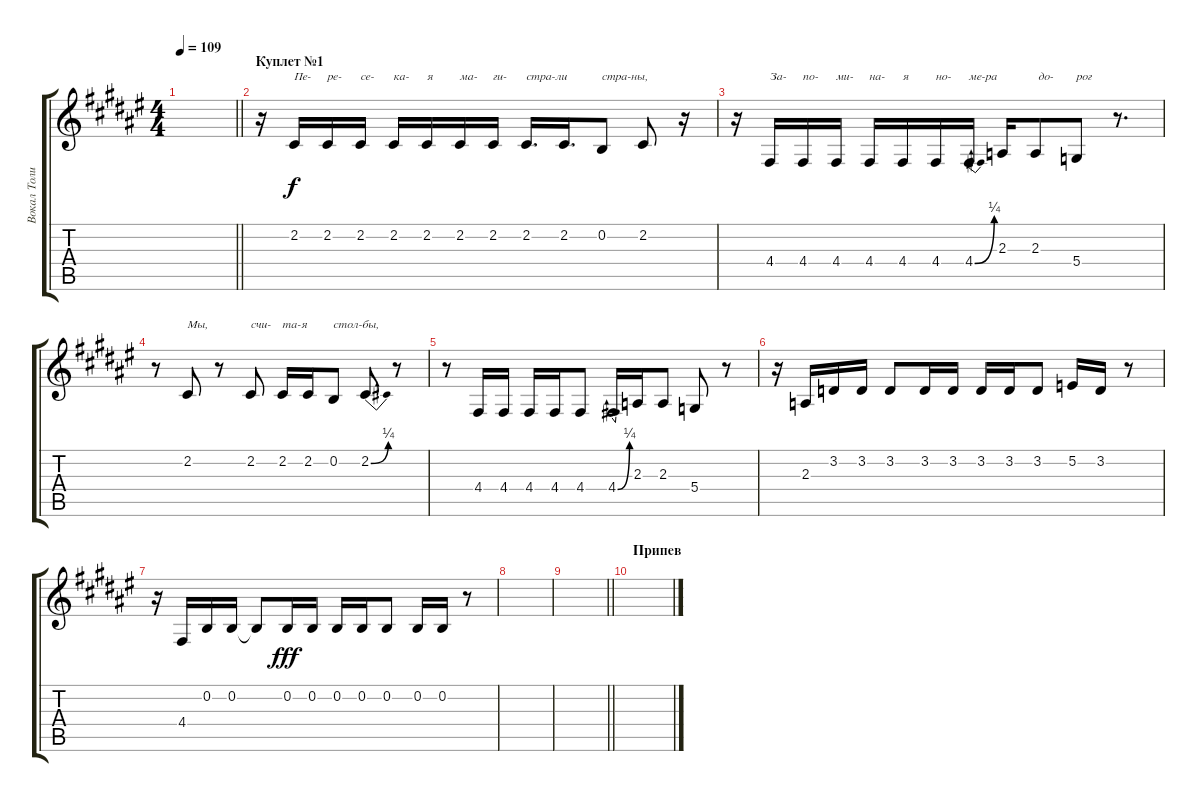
\track ("Вокал Толик" "Вокал Толи") {instrument tenorsax}
\staff {score tabs}
\tuning (E4 B3 G3 D3 A2 E2) {hide}
\ts (4 4)
\tempo 109
\clef g2
\barLineRight lightlight
\ks f#
|
\section ("" "Куплет №1")
r.16 2.2.16{txt "Пе-"} 2.2.16{txt "ре-"} 2.2.16{txt "се-"} 2.2.16{txt "ка-"} 2.2.16{txt "я"} 2.2.16{txt "ма-"} 2.2.16{txt "ги-"} 2.2.16{d txt "стра-ли"} 2.2.16{d} 0.2.8{txt "стра-ны,"} 2.2.8 r.16 |
r.16 4.4.16{txt "За-"} 4.4.16{txt "по-"} 4.4.16{txt "ми-"} 4.4.16{txt "на-"} 4.4.16{txt "я"} 4.4.16{txt "но-"} 4.4{be (bend 0 0 60 1)}.16{txt "ме-ра"} 2.3.16 2.3.8{txt " до-"} 5.4.8{txt "рог"} r.8{d} |
r.8 2.2.8{txt "Мы,"} r.8 2.2.8{txt "счи-"} 2.2.16{txt "та-я"} 2.2.16 0.2.8{txt "стол-бы,"} 2.2{be (bend 0 0 60 1)}.8 r.8 |
r.8 4.4.16 4.4.16 4.4.16 4.4.16 4.4.8 4.4{be (bend 0 0 60 1)}.16 2.3.16 2.3.8 5.4.8 r.8 |
r.16 2.3.16 3.2.16 3.2.16 3.2.8 3.2.16 3.2.16 3.2.16 3.2.16 3.2.8 5.2.16 3.2.16 r.8 |
r.16 4.4.16 0.2.16 0.2.16 0.2{t}.8{dy f} 0.2.16{dy fff} 0.2.16 0.2.16 0.2.16 0.2.8 0.2.16 0.2.16 r.8 |
|
\barLineRight lightlight
|
\section ("" "Припев")
